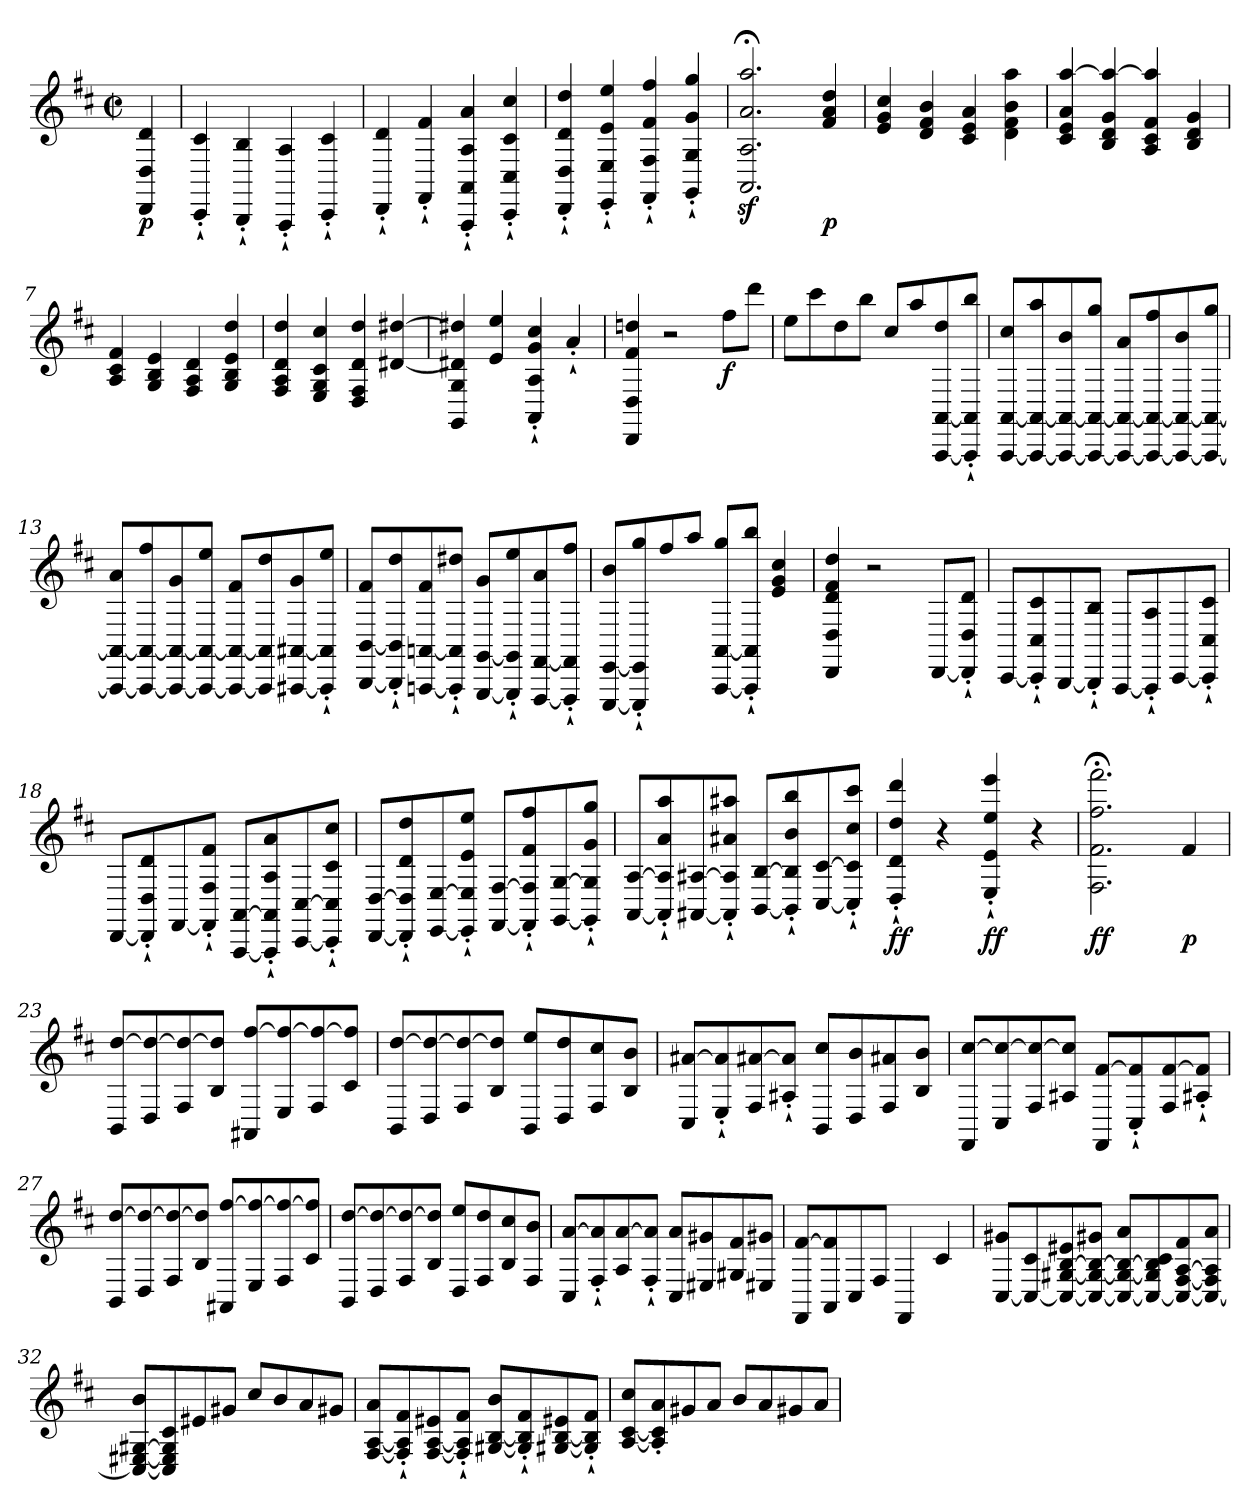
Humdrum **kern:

**kern	**dynam
*part1	*part1
*staff1	*staff1
*clefG2	*
*k[f#c#]	*
*D:	*
*M2/2	*
*met(c|)	*
=	=
4DD 4D 4d	p
=1	=1
4CC#'` 4c#'`	.
4BBB'` 4B'`	.
4AAA'` 4A'`	.
4CC#'` 4c#'`	.
=2	=2
4DD'` 4d'`	.
4FF#'` 4f#'`	.
4AAA'` 4AA'` 4A'` 4a'`	.
4CC#'` 4C#'` 4c#'` 4cc#'`	.
=3	=3
4DD'` 4D'` 4d'` 4dd'`	.
4EE'` 4E'` 4e'` 4ee'`	.
4FF#'` 4F#'` 4f#'` 4ff#'`	.
4GG'` 4G'` 4g'` 4gg'`	.
=4	=4
2.AAz;< 2.Az;< 2.az;< 2.aaz;<	.
4f# 4a 4dd	p
=5	=5
4e 4g 4cc#	.
4d 4f# 4b	.
4c# 4e 4a	.
4d 4f# 4b 4aa	.
=6	=6
4c# 4e 4a [4aa	.
4B 4d 4g 4aa_	.
4A 4c# 4f# 4aa]	.
4B 4d 4g	.
=7	=7
4A 4c# 4f#	.
4G 4B 4e	.
4F# 4A 4d	.
4G 4B 4e 4dd	.
=8	=8
4F# 4A 4d 4dd	.
4E 4G 4c# 4cc#	.
4D 4F# 4d 4dd	.
[4d#X [4dd#X	.
=9	=9
4GG 4G 4d#X] 4dd#X]	.
4e 4ee	.
4AA'` 4A'` 4g'` 4cc#'`	.
4a'`	.
=10	=10
4DD 4D 4f# 4ddn	.
2r	.
8ff#L	f
8dddJ	.
=11	=11
8eeL	.
8ccc#	.
8dd	.
8bbJ	.
8cc#L	.
8aa	.
[8AAA [8AA 8dd	.
8AAA]'` 8AA]'` 8bb'`J	.
=12	=12
[8AAA [8AA 8cc#L	.
8AAA_ 8AA_ 8aa	.
8AAA_ 8AA_ 8b	.
8AAA_ 8AA_ 8ggJ	.
8AAA_ 8AA_ 8aL	.
8AAA_ 8AA_ 8ff#	.
8AAA_ 8AA_ 8b	.
8AAA_ 8AA_ 8ggJ	.
=13	=13
8AAA_ 8AA_ 8aL	.
8AAA_ 8AA_ 8ff#	.
8AAA_ 8AA_ 8g	.
8AAA_ 8AA_ 8eeJ	.
8AAA_ 8AA_ 8f#L	.
8AAA] 8AA] 8dd	.
[8AAA#X [8AA#X 8g	.
8AAA#]'` 8AA#]'` 8ee'`J	.
=14	=14
[8BBB [8BB 8f#L	.
8BBB]'` 8BB]'` 8dd'`	.
[8AAAn [8AAn 8f#	.
8AAA]'` 8AA]'` 8dd#X'`J	.
[8GGG [8GG 8gL	.
8GGG]'` 8GG]'` 8ee'`	.
[8FFF# [8FF# 8a	.
8FFF#]'` 8FF#]'` 8ff#'`J	.
=15	=15
[8EEE [8EE 8bL	.
8EEE]'` 8EE]'` 8gg'`	.
8ff#	.
8aaJ	.
[8AAA [8AA 8ggL	.
8AAA]'` 8AA]'` 8bb'`J	.
4e 4g 4cc#	.
=16	=16
4DD 4D 4d 4f# 4dd	.
2r	.
[8DDL	.
8DD]'` 8D'` 8d'`J	.
=17	=17
[8CC#L	.
8CC#]'` 8C#'` 8c#'`	.
[8BBB	.
8BBB]'` 8B'`J	.
[8AAAL	.
8AAA]'` 8A'`	.
[8CC#	.
8CC#]'` 8C#'` 8c#'`J	.
=18	=18
[8DDL	.
8DD]'` 8D'` 8d'`	.
[8FF#	.
8FF#]'` 8F#'` 8f#'`J	.
[8AAA [8AAL	.
8AAA]'` 8AA]'` 8A'` 8a'`	.
[8CC# [8C#	.
8CC#]'` 8C#]'` 8c#'` 8cc#'`J	.
=19	=19
[8DD [8DL	.
8DD]'` 8D]'` 8d'` 8dd'`	.
[8EE [8E	.
8EE]'` 8E]'` 8e'` 8ee'`J	.
[8FF# [8F#L	.
8FF#]'` 8F#]'` 8f#'` 8ff#'`	.
[8GG [8G	.
8GG]'` 8G]'` 8g'` 8gg'`J	.
=20	=20
[8AA [8AL	.
8AA]'` 8A]'` 8a'` 8aa'`	.
[8AA#X [8A#X	.
8AA#]'` 8A#]'` 8a#X'` 8aa#X'`J	.
[8BB [8BL	.
8BB]'` 8B]'` 8b'` 8bb'`	.
[8C# [8c#	.
8C#]'` 8c#]'` 8cc#'` 8ccc#'`J	.
=21	=21
4D'` 4d'` 4dd'` 4ddd'`	ff
4r	.
4E'` 4e'` 4ee'` 4eee'`	ff
4r	.
=22	=22
2.F#;< 2.f#;< 2.ff#;< 2.fff#;<	ff
4f#	p
=23	=23
8BB [8ddL	.
8D 8dd_	.
8F# 8dd_	.
8B 8dd]J	.
8AA#X [8ff#L	.
8E 8ff#_	.
8F# 8ff#_	.
8c# 8ff#]J	.
=24	=24
8BB [8ddL	.
8D 8dd_	.
8F# 8dd_	.
8B 8dd]J	.
8BB 8eeL	.
8D 8dd	.
8F# 8cc#	.
8B 8bJ	.
=25	=25
8C# [8a#XL	.
8E'` 8a#]'`	.
8F# [8a#X	.
8A#X'` 8a#]'`J	.
8BB 8cc#L	.
8D 8b	.
8F# 8a#X	.
8B 8bJ	.
=26	=26
8FF# [8cc#L	.
8C# 8cc#_	.
8F# 8cc#_	.
8A#X 8cc#]J	.
8FF# [8f#L	.
8C#'` 8f#]'`	.
8F# [8f#	.
8A#X'` 8f#]'`J	.
=27	=27
8BB [8ddL	.
8D 8dd_	.
8F# 8dd_	.
8B 8dd]J	.
8AA#X [8ff#L	.
8E 8ff#_	.
8F# 8ff#_	.
8c# 8ff#]J	.
=28	=28
8BB [8ddL	.
8D 8dd_	.
8F# 8dd_	.
8B 8dd]J	.
8D 8eeL	.
8F# 8dd	.
8B 8cc#	.
8F# 8bJ	.
=29	=29
8C# [8aL	.
8F#'` 8a]'`	.
8A [8a	.
8F#'` 8a]'`J	.
8C# 8aL	.
8E#X 8g#X	.
8G#X 8f#	.
8E#X 8g#XJ	.
=30	=30
8FF# [8f#L	.
8AA 8f#]	.
8C#	.
8F#J	.
4FF#	.
4c#	.
=31	=31
[8C# 8g#XL	.
8C#_ 8c#	.
8C#_ [8G#X [8B 8e#X	.
8C#_ 8G#_ 8B_ 8g#XJ	.
8C#_ 8G#_ 8B_ 8aL	.
8C#_ 8G#] 8B] 8c#	.
8C#_ [8F# [8A 8f#	.
8C#_ 8F#] 8A] 8aJ	.
=32	=32
8C#_ [8E#X [8G#X 8bL	.
8C#] 8E#] 8G#] 8c#	.
8e#X	.
8g#XJ	.
8cc#L	.
8b	.
8a	.
8g#XJ	.
=33	=33
[8F# [8A 8aL	.
8F#]'` 8A]'` 8f#'`	.
[8F# [8A 8e#X	.
8F#]'` 8A]'` 8f#'`J	.
[8G#X [8B 8bL	.
8G#]'` 8B]'` 8f#'`	.
[8G#X [8B 8e#X	.
8G#]'` 8B]'` 8f#'`J	.
=34	=34
[8A [8c# 8cc#L	.
8A]' 8c#]' 8a'	.
8g#X	.
8aJ	.
8bL	.
8a	.
8g#X	.
8aJ	.
=	=
*-	*-
